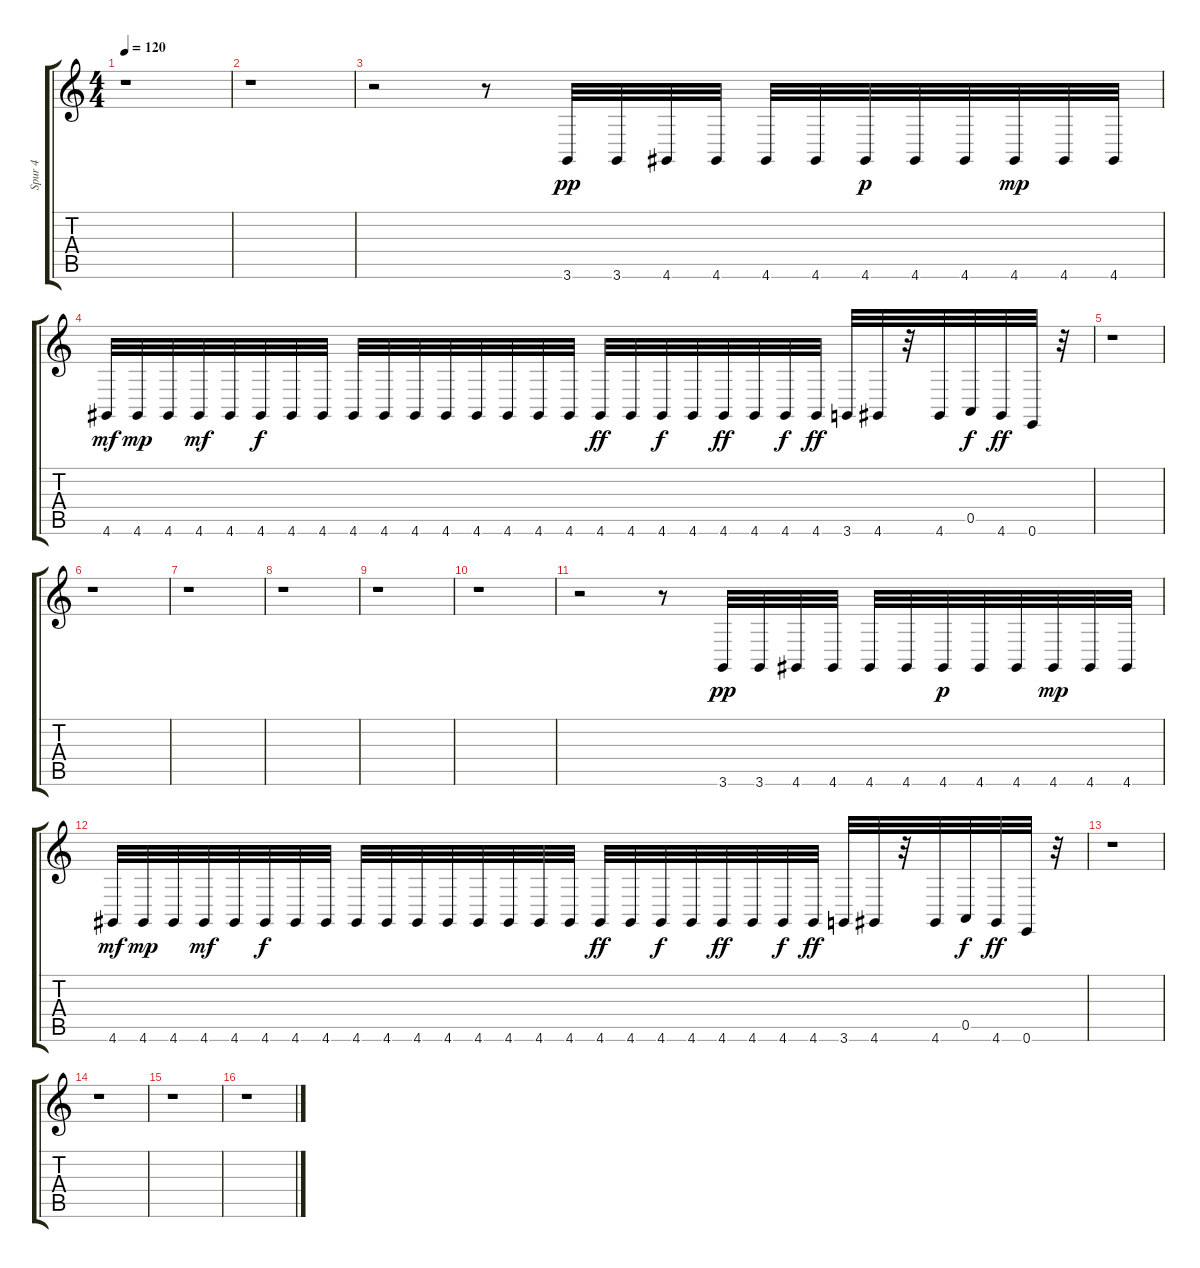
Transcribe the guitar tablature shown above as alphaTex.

\track ("Spur 4" "Spur 4") {instrument timpani}
\staff {score tabs}
\tuning (E4 B3 G3 D3 A2 E2) {hide}
\ts (4 4)
\tempo 120
\clef g2
\ks c
r.1{dy pp} |
r.1 |
r.2 r.8 3.6.32 3.6.32 4.6.32 4.6.32 4.6.32 4.6.32 4.6.32{dy p} 4.6.32 4.6.32 4.6.32{dy mp} 4.6.32 4.6.32 |
4.6.32{dy mf} 4.6.32{dy mp} 4.6.32 4.6.32{dy mf} 4.6.32 4.6.32{dy f} 4.6.32 4.6.32 4.6.32 4.6.32 4.6.32 4.6.32 4.6.32 4.6.32 4.6.32 4.6.32 4.6.32{dy ff} 4.6.32 4.6.32{dy f} 4.6.32 4.6.32{dy ff} 4.6.32 4.6.32{dy f} 4.6.32{dy ff} 3.6.32 4.6.32 r.32 4.6.32 0.5.32{dy f} 4.6.32{dy ff} 0.6.32 r.32 |
r.1 |
r.1 |
r.1 |
r.1 |
r.1 |
r.1 |
r.2 r.8 3.6.32{dy pp} 3.6.32 4.6.32 4.6.32 4.6.32 4.6.32 4.6.32{dy p} 4.6.32 4.6.32 4.6.32{dy mp} 4.6.32 4.6.32 |
4.6.32{dy mf} 4.6.32{dy mp} 4.6.32 4.6.32{dy mf} 4.6.32 4.6.32{dy f} 4.6.32 4.6.32 4.6.32 4.6.32 4.6.32 4.6.32 4.6.32 4.6.32 4.6.32 4.6.32 4.6.32{dy ff} 4.6.32 4.6.32{dy f} 4.6.32 4.6.32{dy ff} 4.6.32 4.6.32{dy f} 4.6.32{dy ff} 3.6.32 4.6.32 r.32 4.6.32 0.5.32{dy f} 4.6.32{dy ff} 0.6.32 r.32 |
r.1 |
r.1 |
r.1 |
r.1
